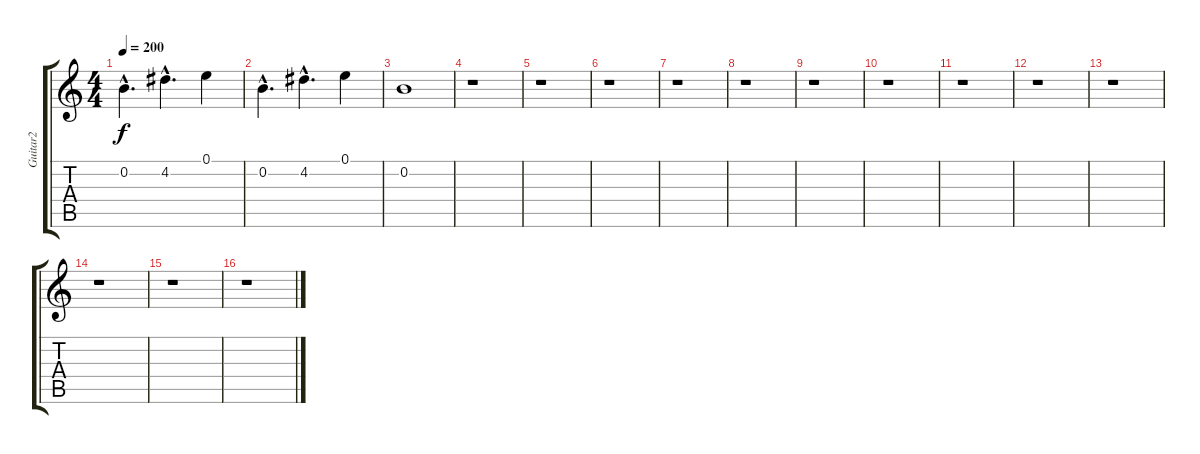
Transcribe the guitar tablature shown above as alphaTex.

\track ("Guitar2" "Guitar2") {instrument overdrivenguitar}
\staff {score tabs}
\tuning (E4 B3 G3 D3 A2 E2) {hide}
\ts (4 4)
\tempo 200
\clef g2
\ks c
0.2{hac}.4{d dy f} 4.2{hac}.4{d} 0.1.4 |
0.2{hac}.4{d} 4.2{hac}.4{d} 0.1.4 |
0.2.1 |
r.1 |
r.1 |
r.1 |
r.1 |
r.1 |
r.1 |
r.1 |
r.1 |
r.1 |
r.1 |
r.1 |
r.1 |
r.1
